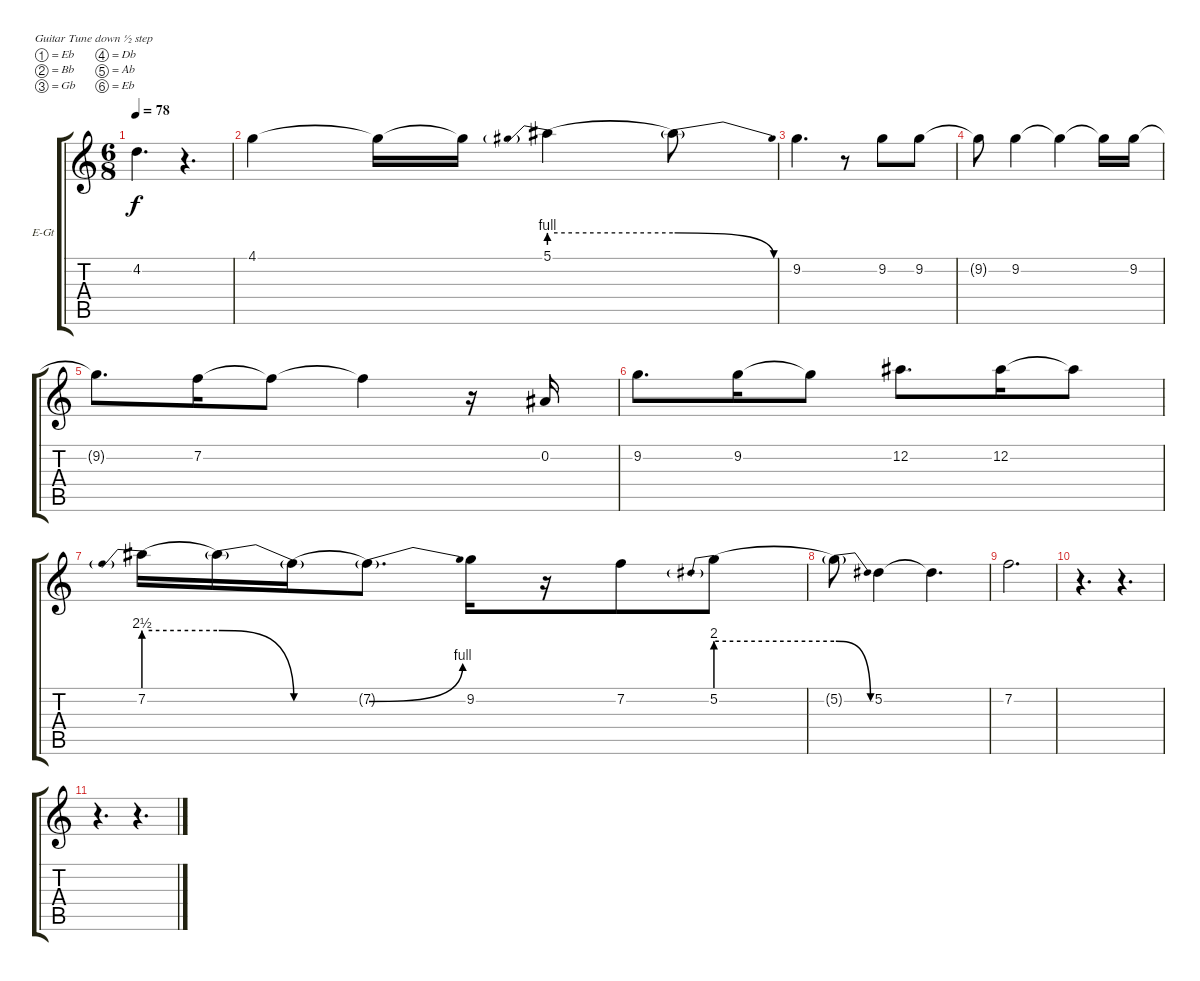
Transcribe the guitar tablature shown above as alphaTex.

\defaultSystemsLayout 4
\bracketExtendMode groupsimilarinstruments
\firstSystemTrackNameOrientation horizontal
\otherSystemsTrackNameOrientation horizontal
\track ("Voice Synth Chorus" "E-Gt") {instrument distortionguitar}
\staff {score tabs}
\tuning (Eb4 Bb3 Gb3 Db3 Ab2 Eb2)
\ts (6 8)
\tempo 78
\clef g2
\scale
0.333333
\ks c
4.2.4{d dy f} r.4{d} |
\scale
0.333333 4.1.4 4.1{t}.16 4.1{t}.16 5.1{be (prebend 0 4 60 4)}.4 5.1{be (release 0 4 60 0) t}.8 |
\scale
0.333333 9.2.4{d} r.8 9.2.8 9.2.8 |
\scale
0.333333 9.2{t}.8 9.2.4 9.2{t}.4 9.2{t}.16 9.2.16 |
\scale
0.333333 9.2{t}.8{d} 7.2.16 7.2{t}.8 7.2{t}.4 r.16 0.2.16 |
\scale
0.333333 9.2.8{d} 9.2.16 9.2{t}.8 12.2.8{d} 12.2.16 12.2{t}.8 |
\scale
0.333333 7.2{be (prebend 0 10 60 10)}.16 7.2{be (release 0 10 60 0) t}.16 7.2{be (hold 0 0 60 0) t}.16 7.2{be (bend 0 0 60 4) t}.8{d} 9.2.16 r.16 7.2.8 5.2{be (prebend 0 8 60 8)}.8 |
\scale
0.333333 5.2{be (release 0 8 60 0) t}.8 5.2.4 5.2{t}.4{d} |
7.2.2{d} |
r.4{d} r.4{d} |
r.4{d} r.4{d}
